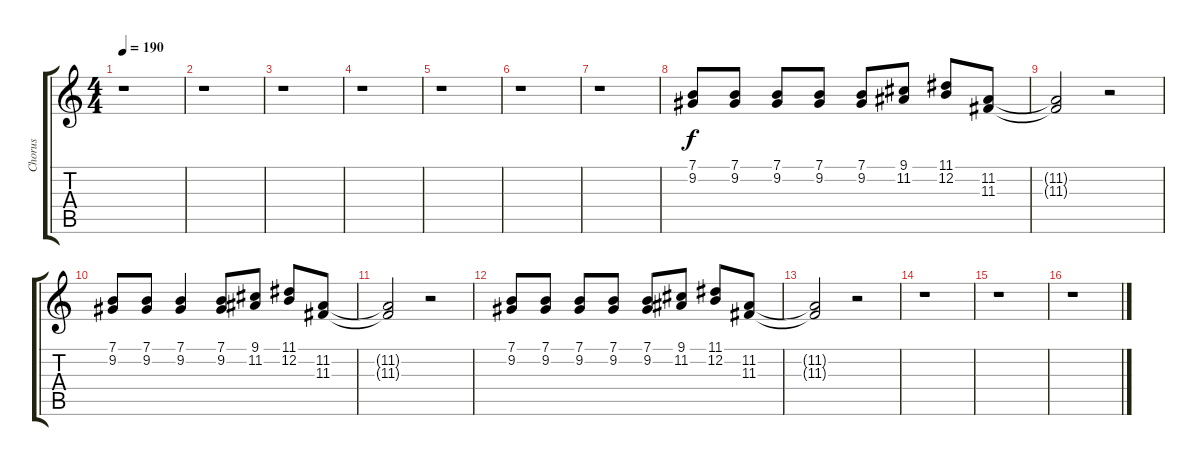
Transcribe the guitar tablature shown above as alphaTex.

\track ("Chorus" "Chorus") {instrument clavinet}
\staff {score tabs}
\tuning (E4 B3 G3 D3 A2 E2) {hide}
\ts (4 4)
\tempo 190
\clef g2
\ks c
r.1{dy f} |
r.1 |
r.1 |
r.1 |
r.1 |
r.1 |
r.1 |
(7.1 9.2).8 (7.1 9.2).8 (7.1 9.2).8 (7.1 9.2).8 (7.1 9.2).8 (9.1 11.2).8 (11.1 12.2).8 (11.2 11.3).8 |
(11.2{t} 11.3{t}).2 r.2 |
(7.1 9.2).8 (7.1 9.2).8 (7.1 9.2).4 (7.1 9.2).8 (9.1 11.2).8 (11.1 12.2).8 (11.2 11.3).8 |
(11.2{t} 11.3{t}).2 r.2 |
(7.1 9.2).8 (7.1 9.2).8 (7.1 9.2).8 (7.1 9.2).8 (7.1 9.2).8 (9.1 11.2).8 (11.1 12.2).8 (11.2 11.3).8 |
(11.2{t} 11.3{t}).2 r.2 |
r.1 |
r.1 |
r.1
